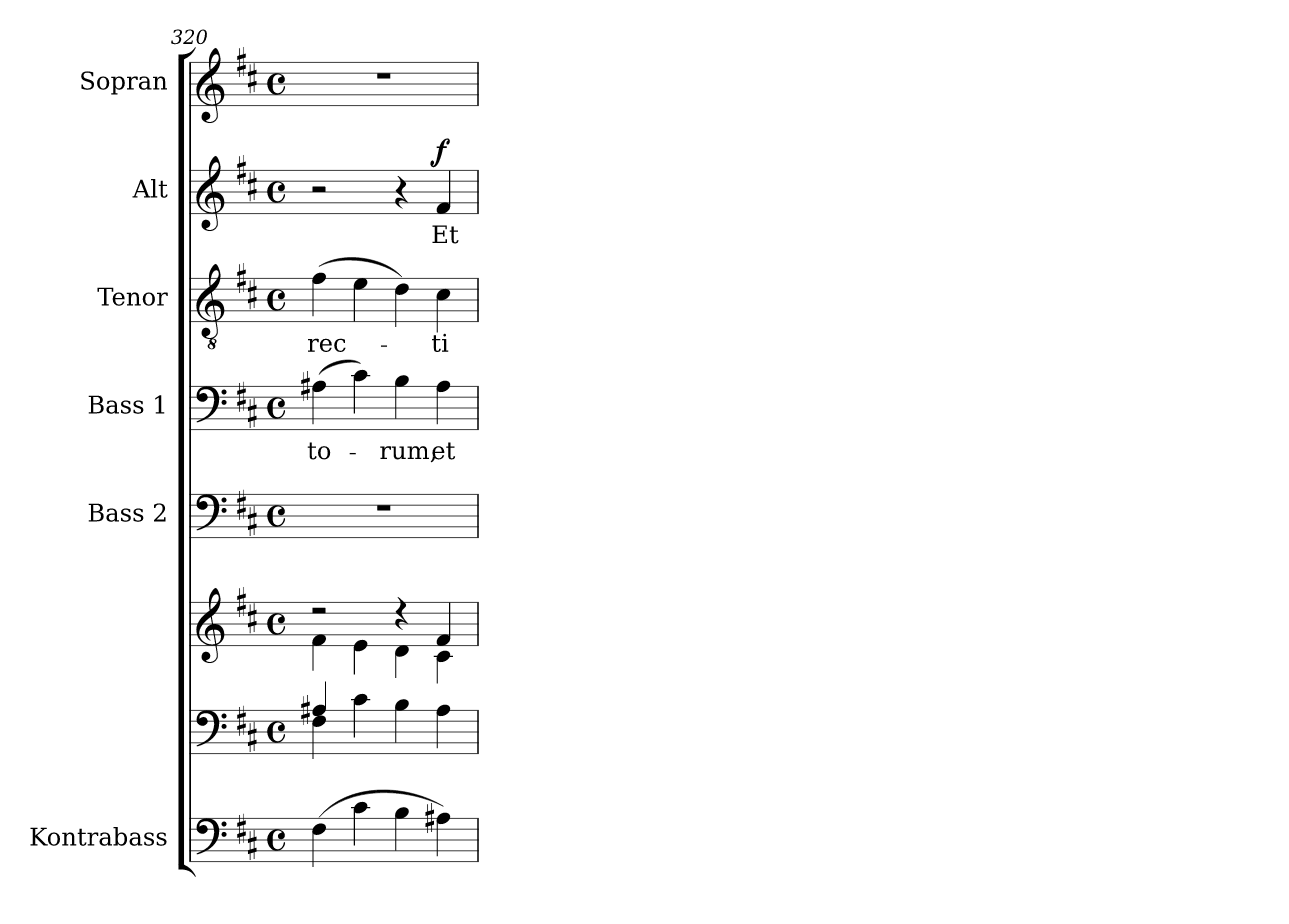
**kern	**kern	**kern	**kern	**kern	**text	**kern	**text	**kern	**text	**dynam	**kern
*part7	*part6	*part6	*part5	*part4	*part4	*part3	*part3	*part2	*part2	*part2	*part1
*staff8	*staff7	*staff6	*staff5	*staff4	*staff4	*staff3	*staff3	*staff2	*staff2	*staff2	*staff1
*I"Kontrabass	*	*	*I"Bass 2	*I"Bass 1	*	*I"Tenor	*	*I"Alt	*	*	*I"Sopran
*I'Kb.	*	*	*I'B. 2	*I'B. 1	*	*I'T.	*	*I'A.	*	*	*I'S.
*clefF4	*clefF4	*clefG2	*clefF4	*clefF4	*	*clefGv2	*	*clefG2	*	*	*clefG2
*ITrd7c12	*	*	*	*	*	*	*	*	*	*	*
*k[f#c#]	*k[f#c#]	*k[f#c#]	*k[f#c#]	*k[f#c#]	*	*k[f#c#]	*	*k[f#c#]	*	*	*k[f#c#]
*D:	*D:	*D:	*D:	*D:	*	*D:	*	*D:	*	*	*D:
*M4/4	*M4/4	*M4/4	*M4/4	*M4/4	*	*M4/4	*	*M4/4	*	*	*M4/4
*met(c)	*met(c)	*met(c)	*met(c)	*met(c)	*	*met(c)	*	*met(c)	*	*	*met(c)
=320	=320	=320	=320	=320	=320	=320	=320	=320	=320	=320	=320
*	*^	*^	*	*	*	*	*	*	*	*	*
!	!	!	!	!	!	!	!LO:LY:b	!	!LO:LY:b	!	!	!	!
(>4FF#\	4A#X/	4F#\	2r	4f#\	1r	(>4A#X\	-to-	(>4f#\	-rec-	2r	.	.	1r
4C#\	2.ryy	4c#\	.	4e\	.	4c#\)	.	4e\	.	.	.	.	.
!	!	!	!	!	!	!	!LO:LY:b	!	!	!	!	!	!
4BB\	.	4B\	4r	4d\	.	4B\	-rum,	4d\)	.	4r	.	.	.
!	!	!	!	!	!	!	!LO:LY:b	!	!LO:LY:b	!	!LO:LY:b	!LO:DY:a	!
4AA#X\)	.	4A#\	4f#/	4c#\	.	4A#\	et	4c#\	-ti-	4f#/	Et	f	.
*	*v	*v	*	*	*	*	*	*	*	*	*	*	*
*	*	*v	*v	*	*	*	*	*	*	*	*	*
=	=	=	=	=	=	=	=	=	=	=	=
*-	*-	*-	*-	*-	*-	*-	*-	*-	*-	*-	*-
